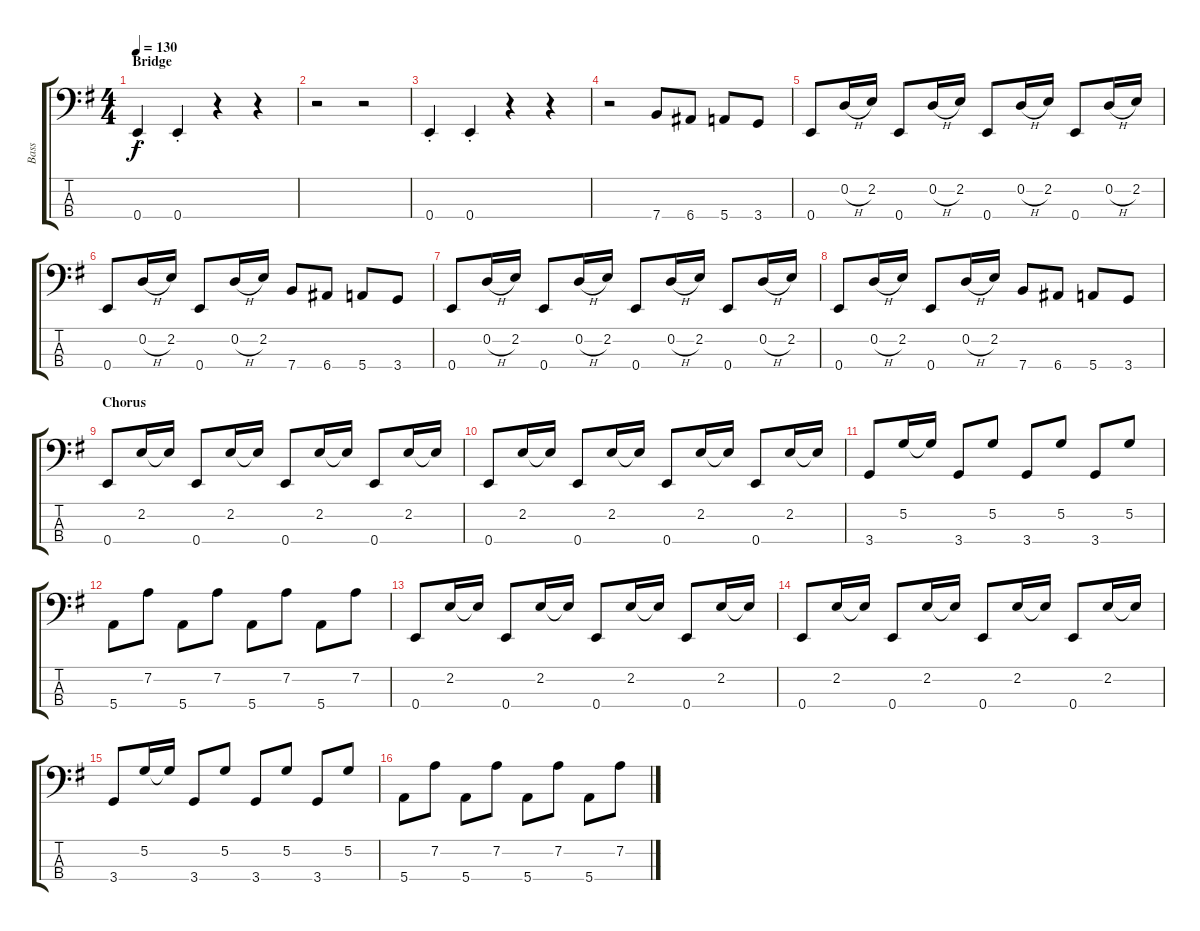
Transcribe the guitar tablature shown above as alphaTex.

\track ("Bass" "Bass") {instrument electricbassfinger}
\staff {score tabs}
\tuning (G2 D2 A1 E1) {hide}
\ts (4 4)
\section ("" "Bridge")
\tempo 130
\clef f4
\ks g
0.4{st}.4{dy f} 0.4{st}.4 r.4 r.4 |
r.2 r.2 |
0.4{st}.4 0.4{st}.4 r.4 r.4 |
r.2 7.4.8 6.4.8 5.4.8 3.4.8 |
0.4.8 0.2{h}.16 2.2.16 0.4.8 0.2{h}.16 2.2.16 0.4.8 0.2{h}.16 2.2.16 0.4.8 0.2{h}.16 2.2.16 |
0.4.8 0.2{h}.16 2.2.16 0.4.8 0.2{h}.16 2.2.16 7.4.8 6.4.8 5.4.8 3.4.8 |
0.4.8 0.2{h}.16 2.2.16 0.4.8 0.2{h}.16 2.2.16 0.4.8 0.2{h}.16 2.2.16 0.4.8 0.2{h}.16 2.2.16 |
0.4.8 0.2{h}.16 2.2.16 0.4.8 0.2{h}.16 2.2.16 7.4.8 6.4.8 5.4.8 3.4.8 |
\section ("" "Chorus")
0.4.8 2.2.16 2.2{t}.16 0.4.8 2.2.16 2.2{t}.16 0.4.8 2.2.16 2.2{t}.16 0.4.8 2.2.16 2.2{t}.16 |
0.4.8 2.2.16 2.2{t}.16 0.4.8 2.2.16 2.2{t}.16 0.4.8 2.2.16 2.2{t}.16 0.4.8 2.2.16 2.2{t}.16 |
3.4.8 5.2.16 5.2{t}.16 3.4.8 5.2.8 3.4.8 5.2.8 3.4.8 5.2.8 |
5.4.8 7.2.8 5.4.8 7.2.8 5.4.8 7.2.8 5.4.8 7.2.8 |
0.4.8 2.2.16 2.2{t}.16 0.4.8 2.2.16 2.2{t}.16 0.4.8 2.2.16 2.2{t}.16 0.4.8 2.2.16 2.2{t}.16 |
0.4.8 2.2.16 2.2{t}.16 0.4.8 2.2.16 2.2{t}.16 0.4.8 2.2.16 2.2{t}.16 0.4.8 2.2.16 2.2{t}.16 |
3.4.8 5.2.16 5.2{t}.16 3.4.8 5.2.8 3.4.8 5.2.8 3.4.8 5.2.8 |
5.4.8 7.2.8 5.4.8 7.2.8 5.4.8 7.2.8 5.4.8 7.2.8
